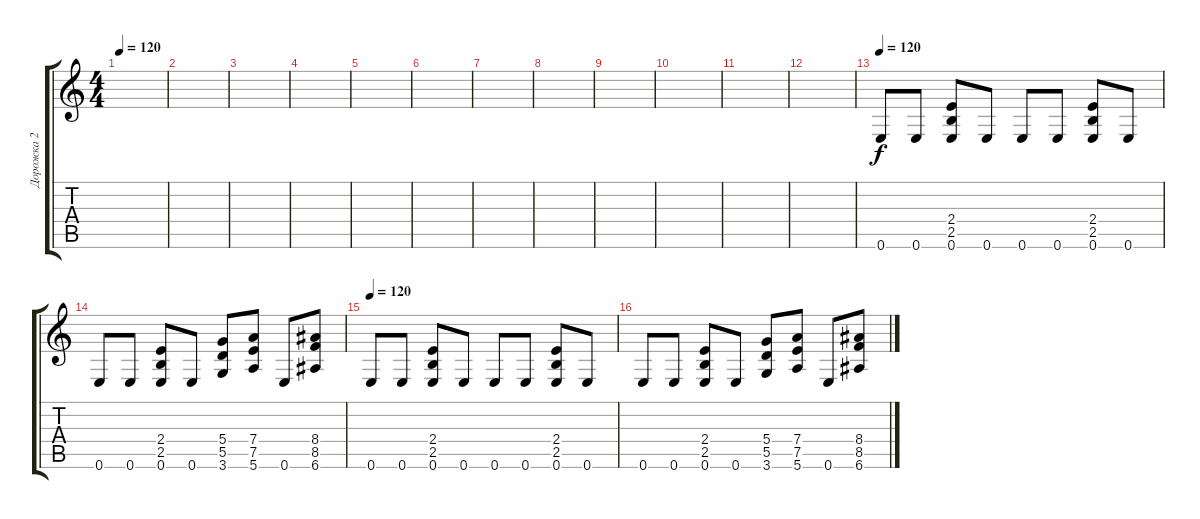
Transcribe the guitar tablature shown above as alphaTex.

\track ("Дорожка 2" "Дорожка 2") {instrument distortionguitar}
\staff {score tabs}
\tuning (E4 B3 G3 D3 A2 E2) {hide}
\ts (4 4)
\tempo 120
\clef g2
\ks c
|
|
|
|
|
|
|
|
|
|
|
|
\tempo 120
0.6.8 0.6.8 (2.4 2.5 0.6).8 0.6.8 0.6.8 0.6.8 (2.4 2.5 0.6).8 0.6.8 |
0.6.8 0.6.8 (2.4 2.5 0.6).8 0.6.8 (5.4 5.5 3.6).8 (7.4 7.5 5.6).8 0.6.8 (8.4 8.5 6.6).8 |
\tempo 120
0.6.8 0.6.8 (2.4 2.5 0.6).8 0.6.8 0.6.8 0.6.8 (2.4 2.5 0.6).8 0.6.8 |
0.6.8 0.6.8 (2.4 2.5 0.6).8 0.6.8 (5.4 5.5 3.6).8 (7.4 7.5 5.6).8 0.6.8 (8.4 8.5 6.6).8
